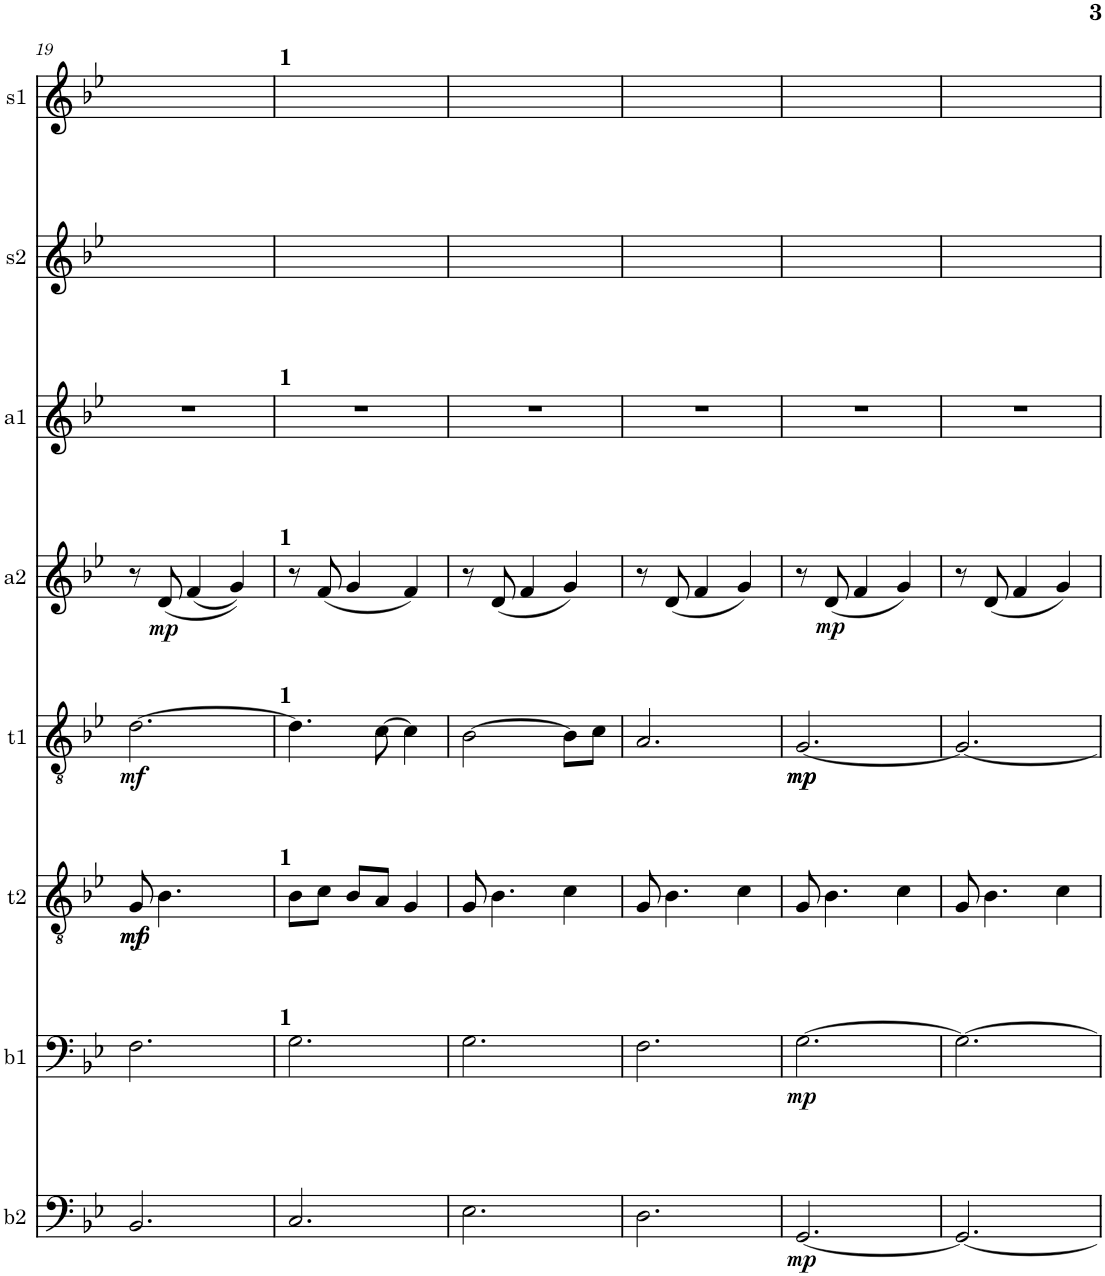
**kern	**dynam	**kern	**dynam	**kern	**dynam	**kern	**dynam	**kern	**dynam	**kern	**kern	**kern
*part8	*part8	*part7	*part7	*part6	*part6	*part5	*part5	*part4	*part4	*part3	*part2	*part1
*staff8	*staff8	*staff7	*staff7	*staff6	*staff6	*staff5	*staff5	*staff4	*staff4	*staff3	*staff2	*staff1
*I"b2	*	*I"b1	*	*I"t2	*	*I"t1	*	*I"a2	*	*I"a1	*I"s2	*I"s1
*I'b2	*	*I'b1	*	*I't2	*	*I't1	*	*I'a2	*	*I'a1	*I's2	*I's1
!!LO:PB:g=z
*clefF4	*	*clefF4	*	*clefGv2	*	*clefGv2	*	*clefG2	*	*clefG2	*clefG2	*clefG2
*k[b-e-]	*	*k[b-e-]	*	*k[b-e-]	*	*k[b-e-]	*	*k[b-e-]	*	*k[b-e-]	*k[b-e-]	*k[b-e-]
*M3/4	*	*M3/4	*	*M3/4	*	*M3/4	*	*M3/4	*	*M3/4	*M3/4	*M3/4
=19	=19	=19	=19	=19	=19	=19	=19	=19	=19	=19	=19	=19
!	!	!	!	!	!LO:DY:b	!	!	!	!	!	!	!
!	!	!	!	!	!LO:DY:n=1:b	!	!LO:DY:b	!	!	!	!	!
2.BB-/	.	2.F\	.	8G/	mp mf	[2.d\	mf	8r	.	2.r	2.ryy	2.ryy
!	!	!	!	!	!	!	!	!	!LO:DY:b	!	!	!
.	.	.	.	4.B-\	.	.	.	(8d/	mp	.	.	.
.	.	.	.	.	.	.	.	(4f/	.	.	.	.
.	.	.	.	4ryy	.	.	.	4g/))	.	.	.	.
=20	=20	=20	=20	=20	=20	=20	=20	=20	=20	=20	=20	=20
2.C/	.	2.G\	.	8B-\L	.	4.d\]	.	8r	.	2.r	2.ryy	2.ryy
.	.	.	.	8c\J	.	.	.	(8f/	.	.	.	.
.	.	.	.	8B-/L	.	.	.	4g/	.	.	.	.
.	.	.	.	8A/J	.	[8c\	.	.	.	.	.	.
.	.	.	.	4G/	.	4c\]	.	4f/)	.	.	.	.
=21	=21	=21	=21	=21	=21	=21	=21	=21	=21	=21	=21	=21
2.E-\	.	2.G\	.	8G/	.	[2B-\	.	8r	.	2.r	2.ryy	2.ryy
.	.	.	.	4.B-\	.	.	.	(8d/	.	.	.	.
.	.	.	.	.	.	.	.	4f/	.	.	.	.
.	.	.	.	4c\	.	8B-\L]	.	4g/)	.	.	.	.
.	.	.	.	.	.	8c\J	.	.	.	.	.	.
=22	=22	=22	=22	=22	=22	=22	=22	=22	=22	=22	=22	=22
2.D\	.	2.F\	.	8G/	.	2.A/	.	8r	.	2.r	2.ryy	2.ryy
.	.	.	.	4.B-\	.	.	.	(8d/	.	.	.	.
.	.	.	.	.	.	.	.	4f/	.	.	.	.
.	.	.	.	4c\	.	.	.	4g/)	.	.	.	.
=23	=23	=23	=23	=23	=23	=23	=23	=23	=23	=23	=23	=23
!	!LO:DY:b	!	!LO:DY:b	!	!	!	!LO:DY:b	!	!	!	!	!
!	!	!	!	!	!	!	!LO:DY:n=1:b	!	!	!	!	!
[2.GG/	mp	[2.G\	mp	8G/	.	[2.G/	mp mp	8r	.	2.r	2.ryy	2.ryy
!	!	!	!	!	!	!	!	!	!LO:DY:b	!	!	!
.	.	.	.	4.B-\	.	.	.	(8d/	mp	.	.	.
.	.	.	.	.	.	.	.	4f/	.	.	.	.
.	.	.	.	4c\	.	.	.	4g/)	.	.	.	.
=24	=24	=24	=24	=24	=24	=24	=24	=24	=24	=24	=24	=24
2.GG/_	.	2.G\_	.	8G/	.	2.G/_	.	8r	.	2.r	2.ryy	2.ryy
.	.	.	.	4.B-\	.	.	.	(8d/	.	.	.	.
.	.	.	.	.	.	.	.	4f/	.	.	.	.
.	.	.	.	4c\	.	.	.	4g/)	.	.	.	.
=	=	=	=	=	=	=	=	=	=	=	=	=
*-	*-	*-	*-	*-	*-	*-	*-	*-	*-	*-	*-	*-
